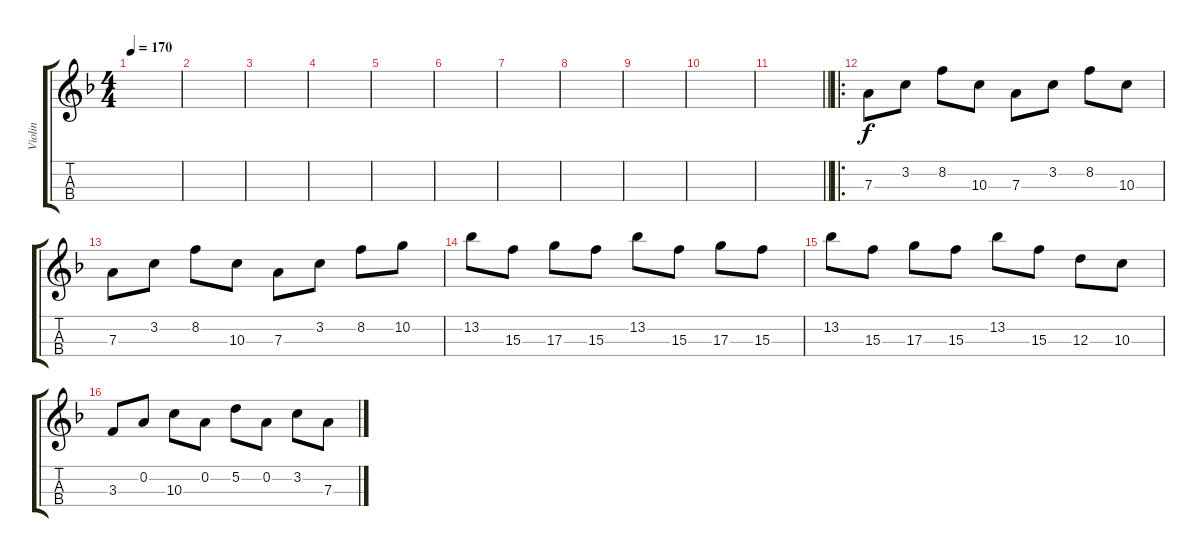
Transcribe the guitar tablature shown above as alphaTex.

\track ("Violin" "Violin") {instrument violin}
\staff {score tabs}
\tuning (E5 A4 D4 G3) {hide}
\ts (4 4)
\tempo 170
\clef g2
\ks f
|
|
|
|
|
|
|
|
|
|
\barLineRight lightlight
|
\ro
7.3.8 3.2.8 8.2.8 10.3.8 7.3.8 3.2.8 8.2.8 10.3.8 |
7.3.8 3.2.8 8.2.8 10.3.8 7.3.8 3.2.8 8.2.8 10.2.8 |
13.2.8 15.3.8 17.3.8 15.3.8 13.2.8 15.3.8 17.3.8 15.3.8 |
13.2.8 15.3.8 17.3.8 15.3.8 13.2.8 15.3.8 12.3.8 10.3.8 |
3.3.8 0.2.8 10.3.8 0.2.8 5.2.8 0.2.8 3.2.8 7.3.8
